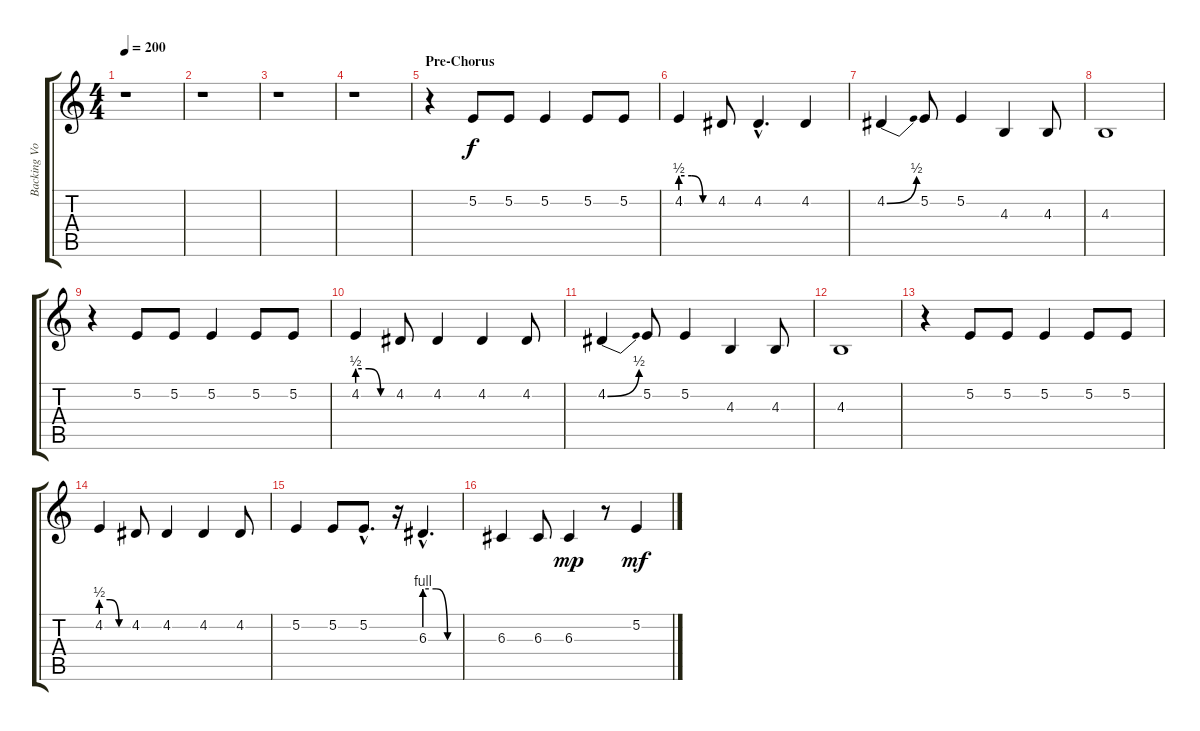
\track ("Backing Vocals" "Backing Vo") {instrument lead2sawtooth}
\staff {score tabs}
\tuning (E4 B3 G3 D3 A2 E2) {hide}
\ts (4 4)
\tempo 200
\clef g2
\ks c
r.1{dy f} |
r.1 |
r.1 |
r.1 |
\section ("" "Pre-Chorus")
r.4 5.2.8 5.2.8 5.2.4 5.2.8 5.2.8 |
4.2{be (custom 0 2 20 2 40 0 60 0)}.4 4.2.8 4.2{hac}.4{d} 4.2.4 |
4.2{be (bend 0 0 60 2)}.4 5.2.8 5.2.4 4.3.4 4.3.8 |
4.3.1 |
r.4 5.2.8 5.2.8 5.2.4 5.2.8 5.2.8 |
4.2{be (custom 0 2 20 2 40 0 60 0)}.4 4.2.8 4.2.4 4.2.4 4.2.8 |
4.2{be (bend 0 0 60 2)}.4 5.2.8 5.2.4 4.3.4 4.3.8 |
4.3.1 |
r.4 5.2.8 5.2.8 5.2.4 5.2.8 5.2.8 |
4.2{be (custom 0 2 20 2 40 0 60 0)}.4 4.2.8 4.2.4 4.2.4 4.2.8 |
5.2.4 5.2.8 5.2{hac}.8{d} r.16 6.3{be (custom 0 4 20 4 40 0 60 0) hac}.4{d} |
6.3.4 6.3.8 6.3.4{dy mp} r.8 5.2.4{dy mf}
